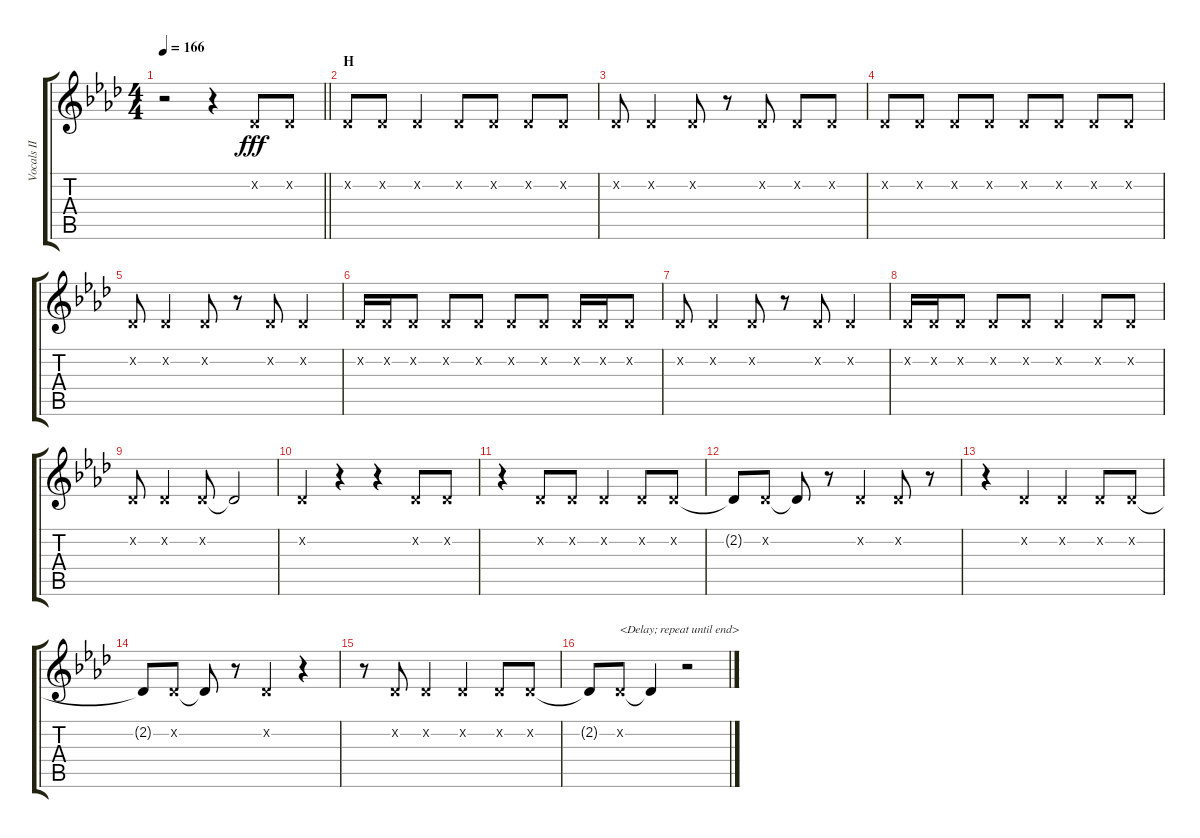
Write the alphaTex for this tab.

\track ("Vocals II" "Vocals II") {instrument voiceoohs}
\staff {score tabs}
\tuning (E4 B3 G3 D3 A2 E2) {hide}
\ts (4 4)
\tempo 166
\clef g2
\barLineRight lightlight
\ks ab
r.2{dy fff} r.4 2.2{x}.8 2.2{x}.8 |
\section ("" "H")
2.2{x}.8 2.2{x}.8 2.2{x}.4 2.2{x}.8 2.2{x}.8 2.2{x}.8 2.2{x}.8 |
2.2{x}.8 2.2{x}.4 2.2{x}.8 r.8 2.2{x}.8 2.2{x}.8 2.2{x}.8 |
2.2{x}.8 2.2{x}.8 2.2{x}.8 2.2{x}.8 2.2{x}.8 2.2{x}.8 2.2{x}.8 2.2{x}.8 |
2.2{x}.8 2.2{x}.4 2.2{x}.8 r.8 2.2{x}.8 2.2{x}.4 |
2.2{x}.16 2.2{x}.16 2.2{x}.8 2.2{x}.8 2.2{x}.8 2.2{x}.8 2.2{x}.8 2.2{x}.16 2.2{x}.16 2.2{x}.8 |
2.2{x}.8 2.2{x}.4 2.2{x}.8 r.8 2.2{x}.8 2.2{x}.4 |
2.2{x}.16 2.2{x}.16 2.2{x}.8 2.2{x}.8 2.2{x}.8 2.2{x}.4 2.2{x}.8 2.2{x}.8 |
2.2{x}.8 2.2{x}.4 2.2{x}.8 2.2{t}.2 |
2.2{x}.4 r.4 r.4 2.2{x}.8 2.2{x}.8 |
r.4 2.2{x}.8 2.2{x}.8 2.2{x}.4 2.2{x}.8 2.2{x}.8 |
2.2{t}.8 2.2{x}.8 2.2{t}.8 r.8 2.2{x}.4 2.2{x}.8 r.8 |
r.4 2.2{x}.4 2.2{x}.4 2.2{x}.8 2.2{x}.8 |
2.2{t}.8 2.2{x}.8 2.2{t}.8 r.8 2.2{x}.4 r.4 |
r.8 2.2{x}.8 2.2{x}.4 2.2{x}.4 2.2{x}.8 2.2{x}.8 |
2.2{t}.8 2.2{x}.8{txt "<Delay; repeat until end>"} 2.2{t}.4 r.2
